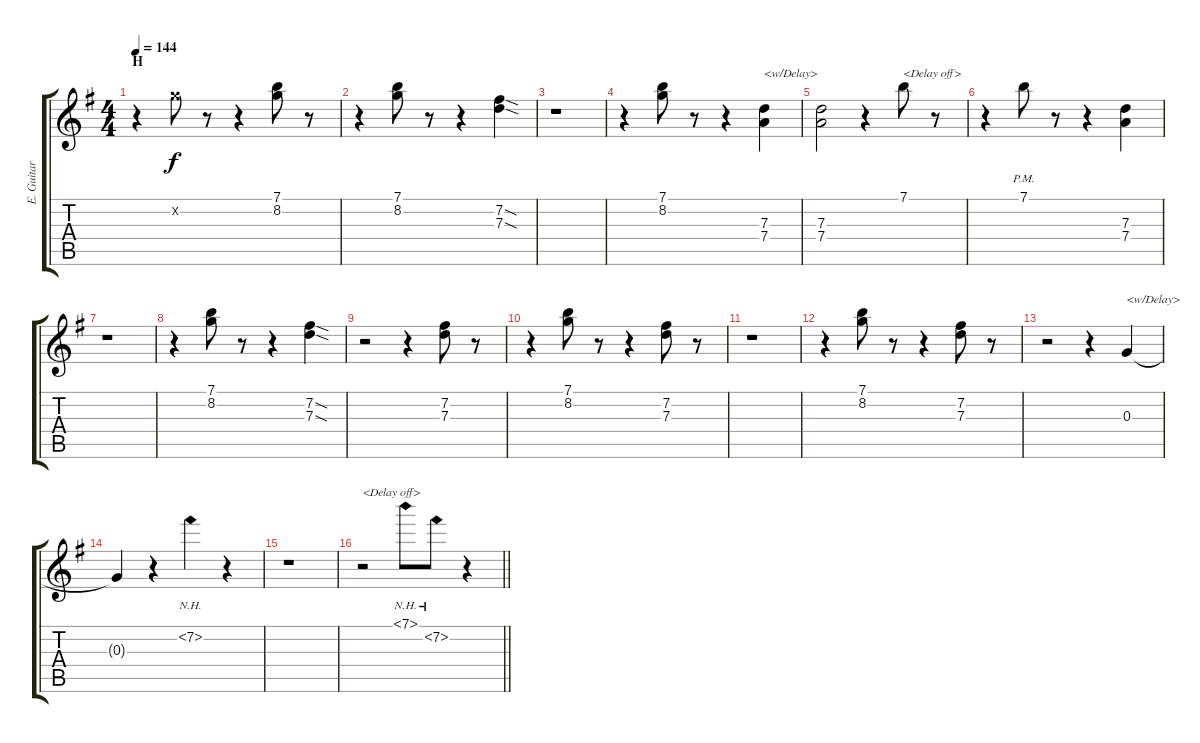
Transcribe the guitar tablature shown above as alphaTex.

\track ("E. Guitar III" "E. Guitar ") {instrument electricguitarclean}
\staff {score tabs}
\tuning (E4 B3 G3 D3 A2 E2) {hide}
\ts (4 4)
\section ("" "H")
\tempo 144
\clef g2
\ks g
r.4{dy f} 8.2{x}.8 r.8 r.4 (7.1 8.2).8 r.8 |
r.4 (7.1 8.2).8 r.8 r.4 (7.2{sod} 7.3{sod}).4 |
r.1 |
r.4 (7.1 8.2).8 r.8 r.4 (7.3 7.4).4{txt "<w/Delay>"} |
(7.3 7.4).2 r.4 7.1.8{txt "<Delay off>"} r.8 |
r.4 7.1{pm}.8 r.8 r.4 (7.3 7.4).4 |
r.1 |
r.4 (7.1 8.2).8 r.8 r.4 (7.2{sod} 7.3{sod}).4 |
r.2 r.4 (7.2 7.3).8 r.8 |
r.4 (7.1 8.2).8 r.8 r.4 (7.2 7.3).8 r.8 |
r.1 |
r.4 (7.1 8.2).8 r.8 r.4 (7.2 7.3).8 r.8 |
r.2 r.4 0.3.4{txt "<w/Delay>"} |
0.3{t}.4 r.4 7.2{nh}.4 r.4 |
r.1 |
\barLineRight lightlight
r.2{txt "<Delay off>"} 7.1{nh}.8 7.2{nh}.8 r.4
